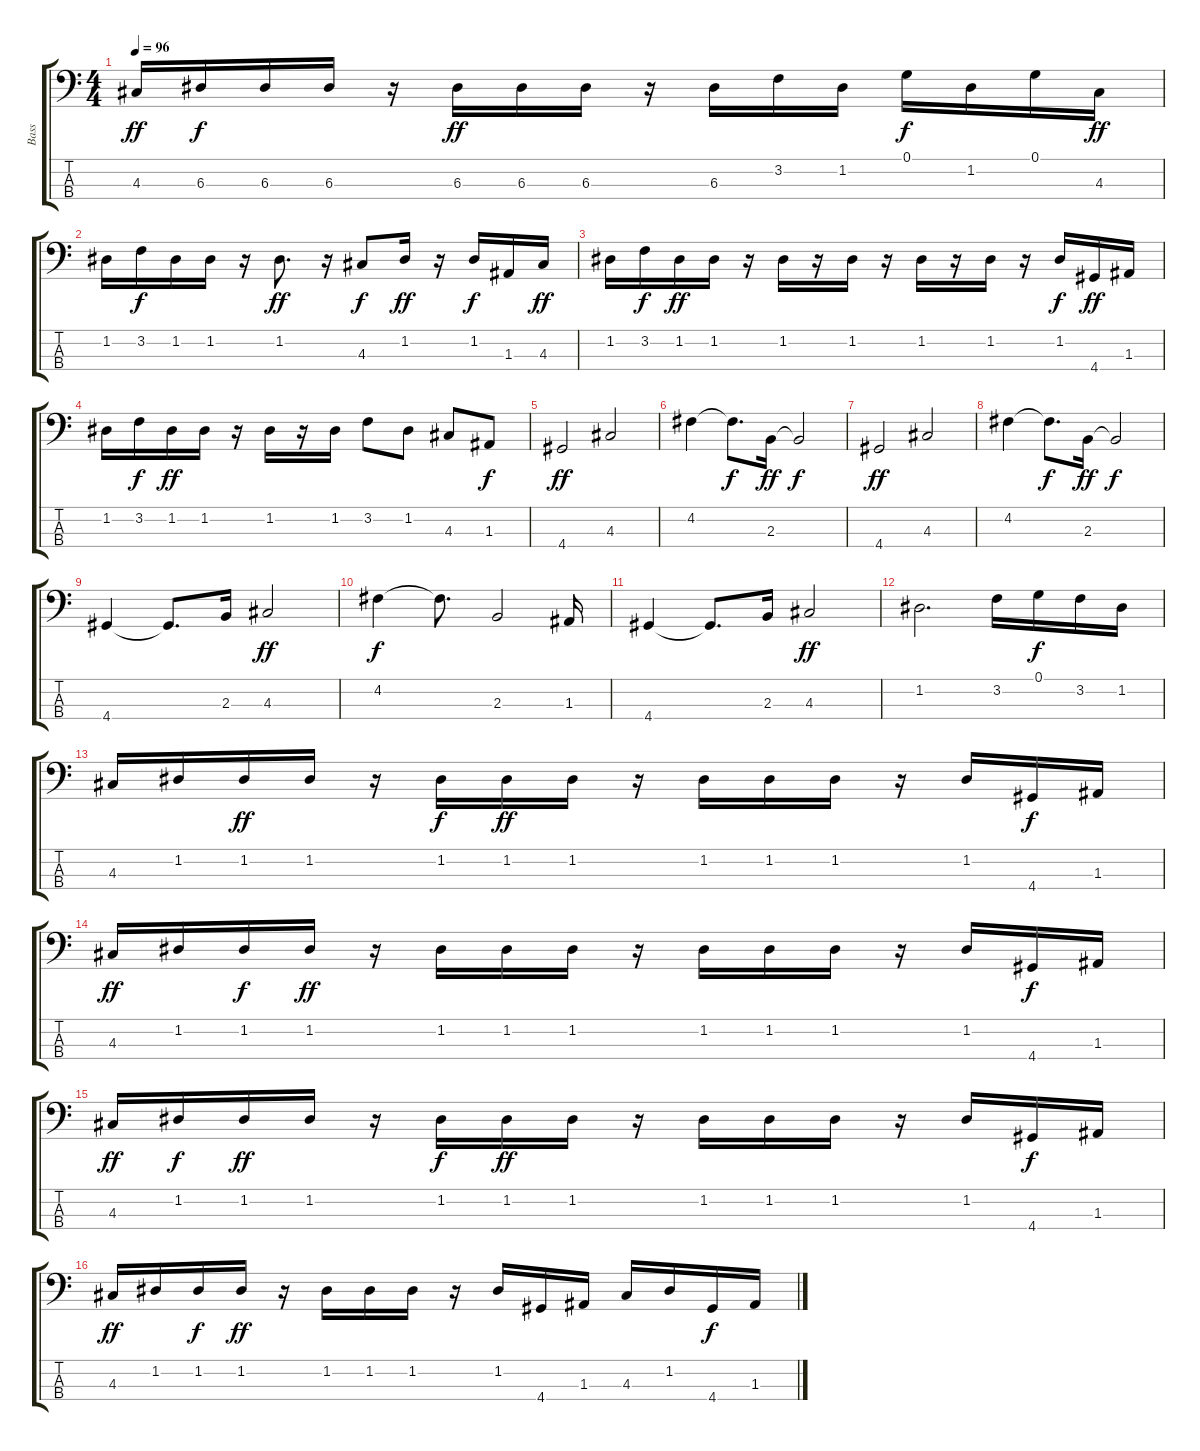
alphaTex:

\track ("Bass" "Bass") {instrument electricbassfinger}
\staff {score tabs}
\tuning (G2 D2 A1 E1) {hide}
\ts (4 4)
\tempo 96
\clef f4
\ks c
4.3.16{dy ff} 6.3.16{dy f} 6.3.16 6.3.16 r.16 6.3.16{dy ff} 6.3.16 6.3.16 r.16 6.3.16 3.2.16 1.2.16 0.1.16{dy f} 1.2.16 0.1.16 4.3.16{dy ff} |
1.2.16 3.2.16{dy f} 1.2.16 1.2.16 r.16 1.2.8{d dy ff} r.16 4.3.8{dy f} 1.2.16{dy ff} r.16 1.2.16{dy f} 1.3.16 4.3.16{dy ff} |
1.2.16 3.2.16{dy f} 1.2.16{dy ff} 1.2.16 r.16 1.2.16 r.16 1.2.16 r.16 1.2.16 r.16 1.2.16 r.16 1.2.16{dy f} 4.4.16{dy ff} 1.3.16 |
1.2.16 3.2.16{dy f} 1.2.16{dy ff} 1.2.16 r.16 1.2.16 r.16 1.2.16 3.2.8 1.2.8 4.3.8 1.3.8{dy f} |
4.4.2{dy ff} 4.3.2 |
4.2.4 4.2{t}.8{d dy f} 2.3.16{dy ff} 2.3{t}.2{dy f} |
4.4.2{dy ff} 4.3.2 |
4.2.4 4.2{t}.8{d dy f} 2.3.16{dy ff} 2.3{t}.2{dy f} |
4.4.4 4.4{t}.8{d} 2.3.16 4.3.2{dy ff} |
4.2.4{dy f} 4.2{t}.8{d} 2.3.2 1.3.16 |
4.4.4 4.4{t}.8{d} 2.3.16 4.3.2{dy ff} |
1.2.2{d} 3.2.16 0.1.16{dy f} 3.2.16 1.2.16 |
4.3.16 1.2.16 1.2.16{dy ff} 1.2.16 r.16 1.2.16{dy f} 1.2.16{dy ff} 1.2.16 r.16 1.2.16 1.2.16 1.2.16 r.16 1.2.16 4.4.16{dy f} 1.3.16 |
4.3.16{dy ff} 1.2.16 1.2.16{dy f} 1.2.16{dy ff} r.16 1.2.16 1.2.16 1.2.16 r.16 1.2.16 1.2.16 1.2.16 r.16 1.2.16 4.4.16{dy f} 1.3.16 |
4.3.16{dy ff} 1.2.16{dy f} 1.2.16{dy ff} 1.2.16 r.16 1.2.16{dy f} 1.2.16{dy ff} 1.2.16 r.16 1.2.16 1.2.16 1.2.16 r.16 1.2.16 4.4.16{dy f} 1.3.16 |
4.3.16{dy ff} 1.2.16 1.2.16{dy f} 1.2.16{dy ff} r.16 1.2.16 1.2.16 1.2.16 r.16 1.2.16 4.4.16 1.3.16 4.3.16 1.2.16 4.4.16{dy f} 1.3.16
